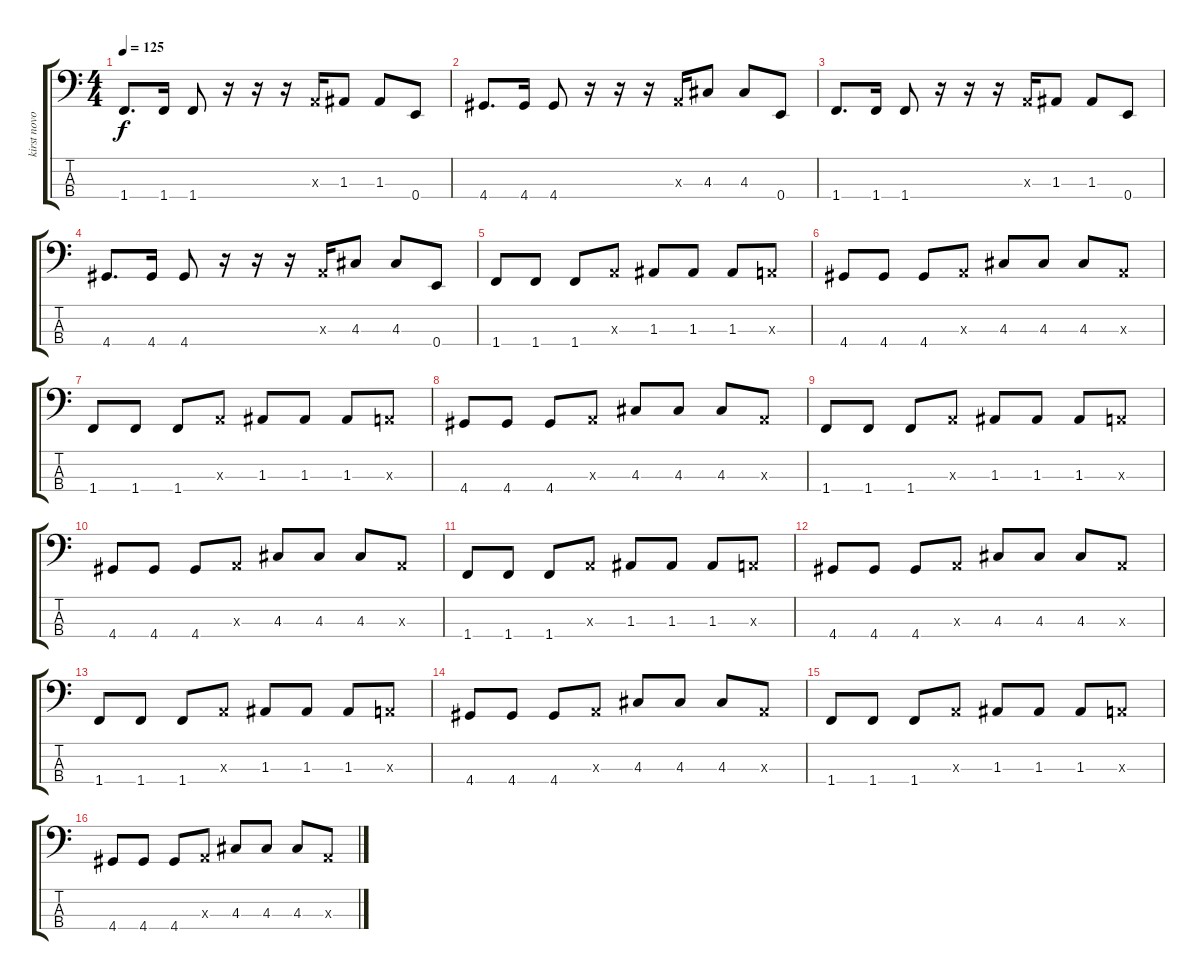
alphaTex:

\track ("kirst novoselic" "kirst novo") {instrument electricbasspick}
\staff {score tabs}
\tuning (G2 D2 A1 E1) {hide}
\ts (4 4)
\tempo 125
\clef f4
\ks c
1.4.8{d dy f volume 10} 1.4.16 1.4.8 r.16 r.16 r.16 0.3{x}.16 1.3.8 1.3.8 0.4.8 |
4.4.8{d volume 10} 4.4.16 4.4.8 r.16 r.16 r.16 0.3{x}.16 4.3.8 4.3.8 0.4.8 |
1.4.8{d volume 10} 1.4.16 1.4.8 r.16 r.16 r.16 0.3{x}.16 1.3.8 1.3.8 0.4.8 |
4.4.8{d volume 10} 4.4.16 4.4.8 r.16 r.16 r.16 0.3{x}.16 4.3.8 4.3.8 0.4.8 |
1.4.8{volume 16} 1.4.8 1.4.8 0.3{x}.8 1.3.8 1.3.8 1.3.8 0.3{x}.8 |
4.4.8 4.4.8 4.4.8 0.3{x}.8 4.3.8 4.3.8 4.3.8 0.3{x}.8 |
1.4.8 1.4.8 1.4.8 0.3{x}.8 1.3.8 1.3.8 1.3.8 0.3{x}.8 |
4.4.8 4.4.8 4.4.8 0.3{x}.8 4.3.8 4.3.8 4.3.8 0.3{x}.8 |
1.4.8 1.4.8 1.4.8 0.3{x}.8 1.3.8 1.3.8 1.3.8 0.3{x}.8 |
4.4.8 4.4.8 4.4.8 0.3{x}.8 4.3.8 4.3.8 4.3.8 0.3{x}.8 |
1.4.8 1.4.8 1.4.8 0.3{x}.8 1.3.8 1.3.8 1.3.8 0.3{x}.8 |
4.4.8 4.4.8 4.4.8 0.3{x}.8 4.3.8 4.3.8 4.3.8 0.3{x}.8 |
1.4.8 1.4.8 1.4.8 0.3{x}.8 1.3.8 1.3.8 1.3.8 0.3{x}.8 |
4.4.8 4.4.8 4.4.8 0.3{x}.8 4.3.8 4.3.8 4.3.8 0.3{x}.8 |
1.4.8 1.4.8 1.4.8 0.3{x}.8 1.3.8 1.3.8 1.3.8 0.3{x}.8 |
4.4.8 4.4.8 4.4.8 0.3{x}.8 4.3.8 4.3.8 4.3.8 0.3{x}.8
